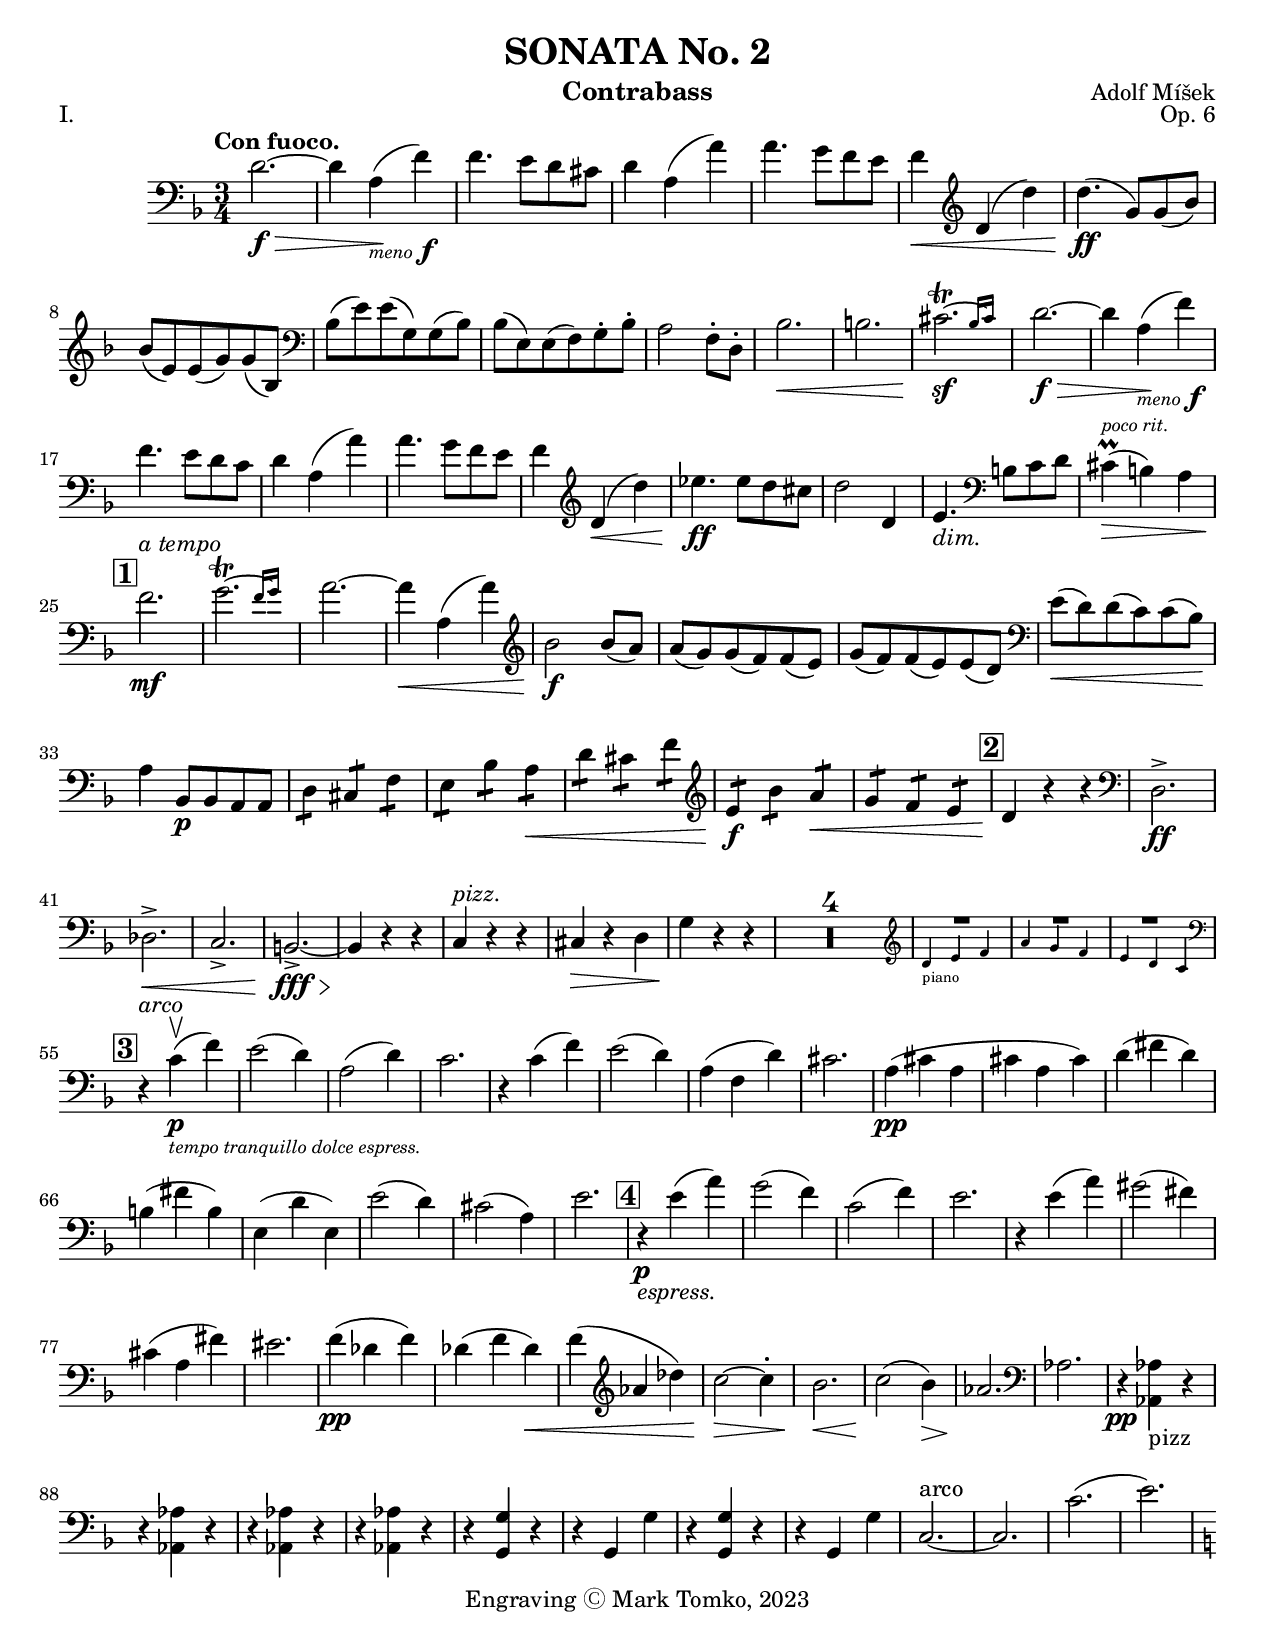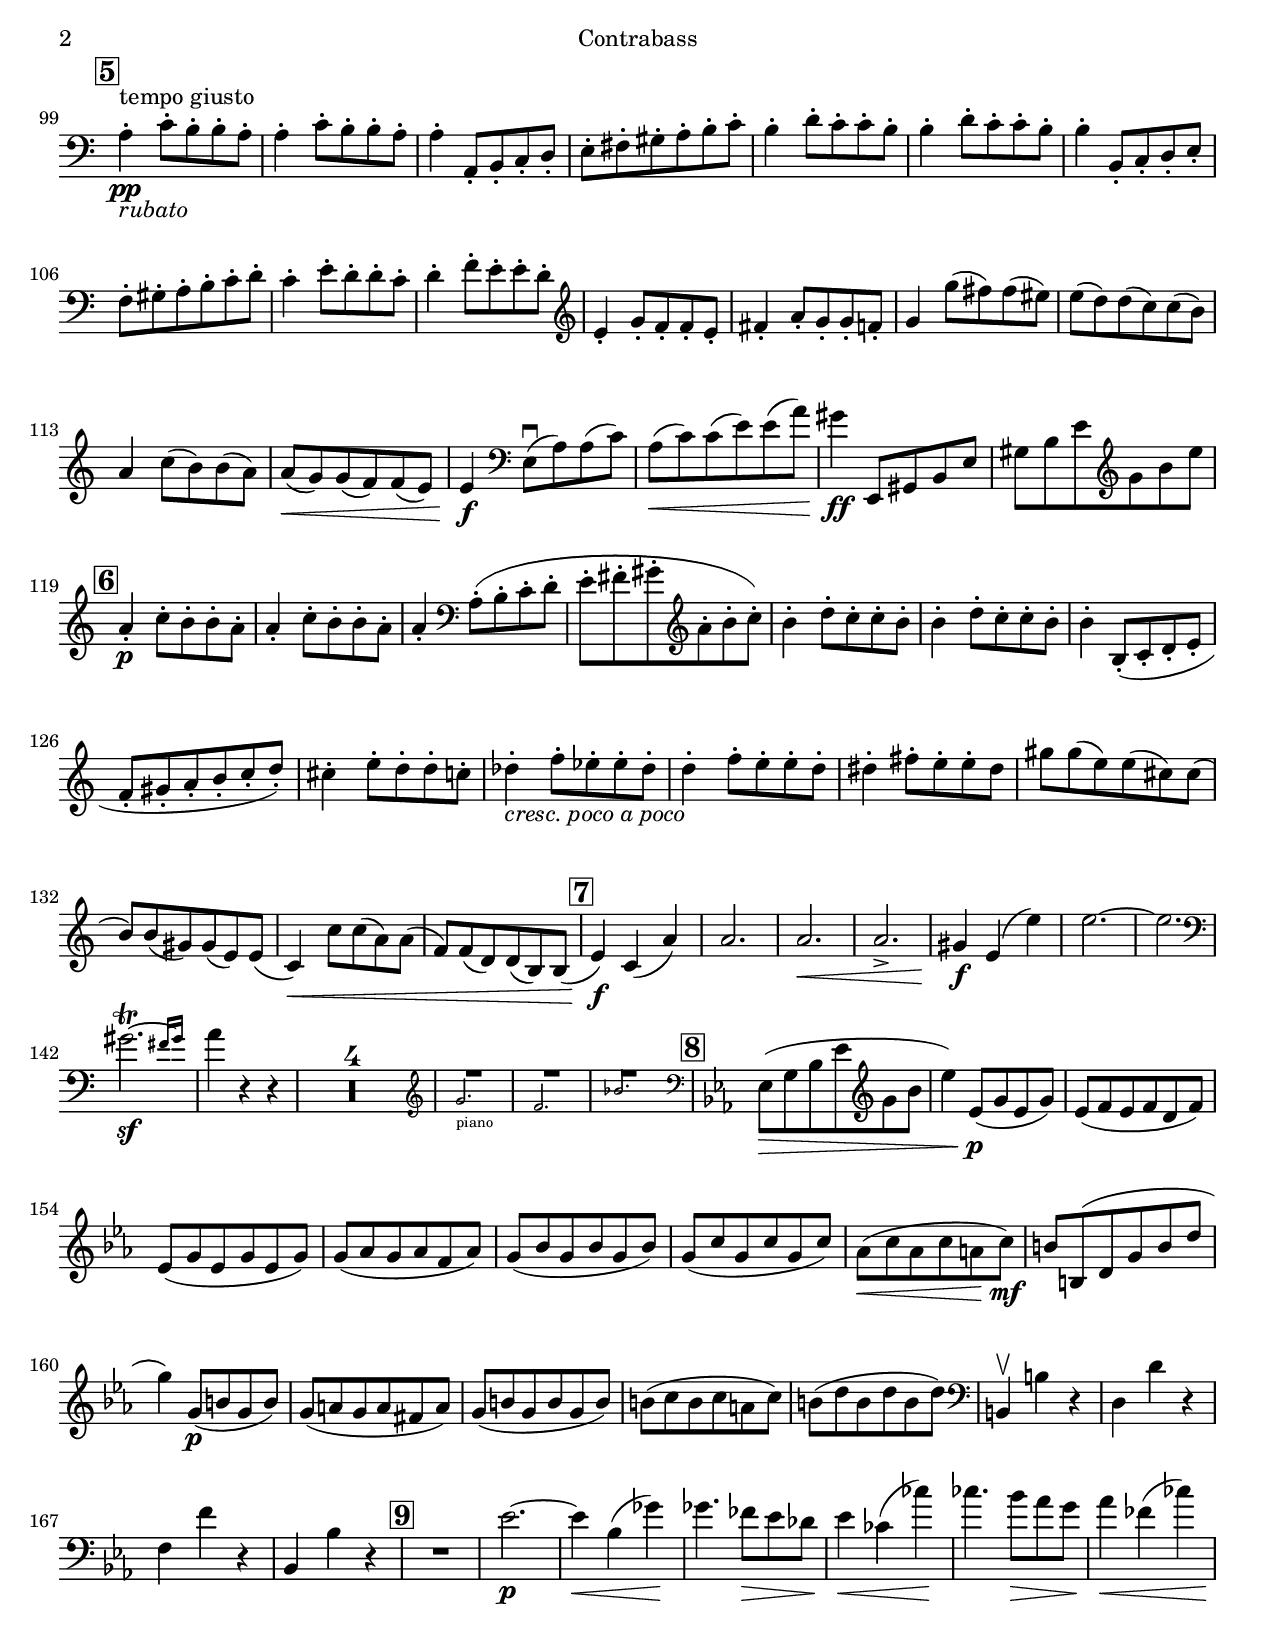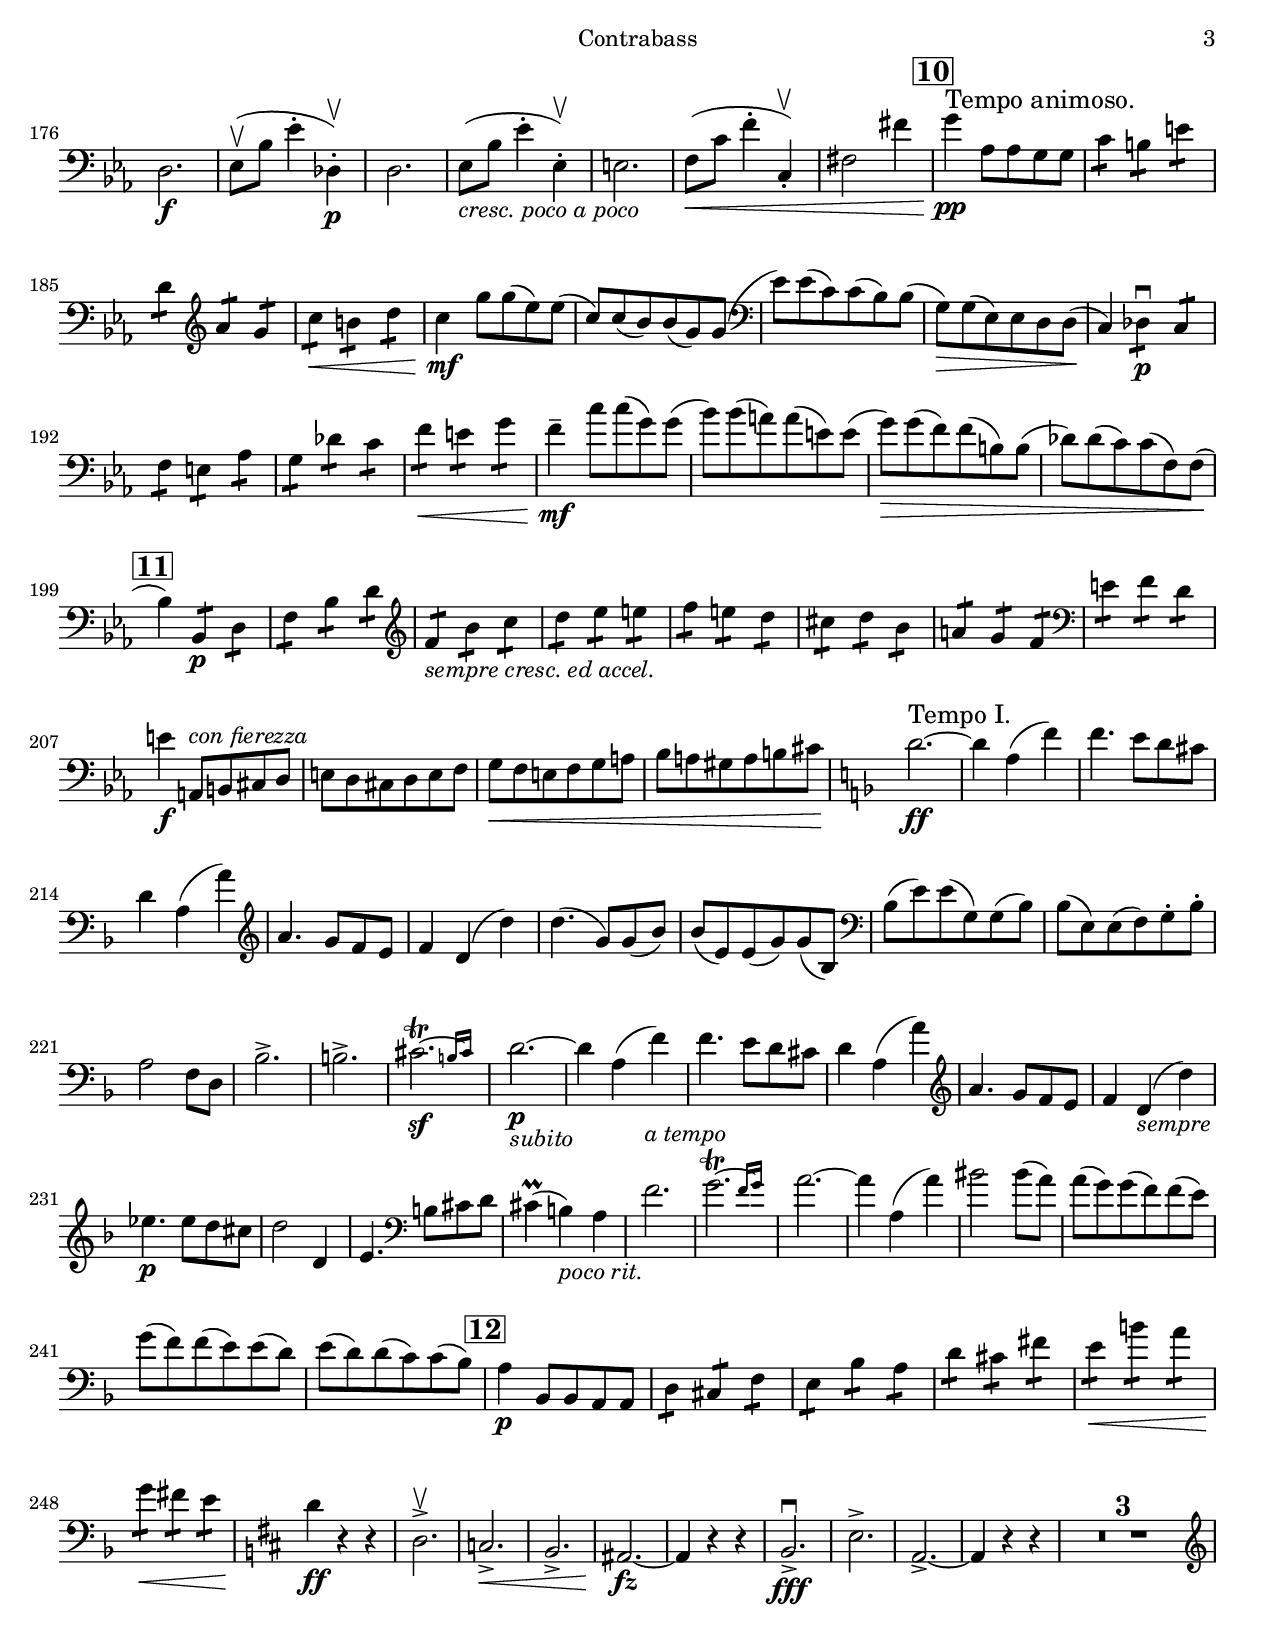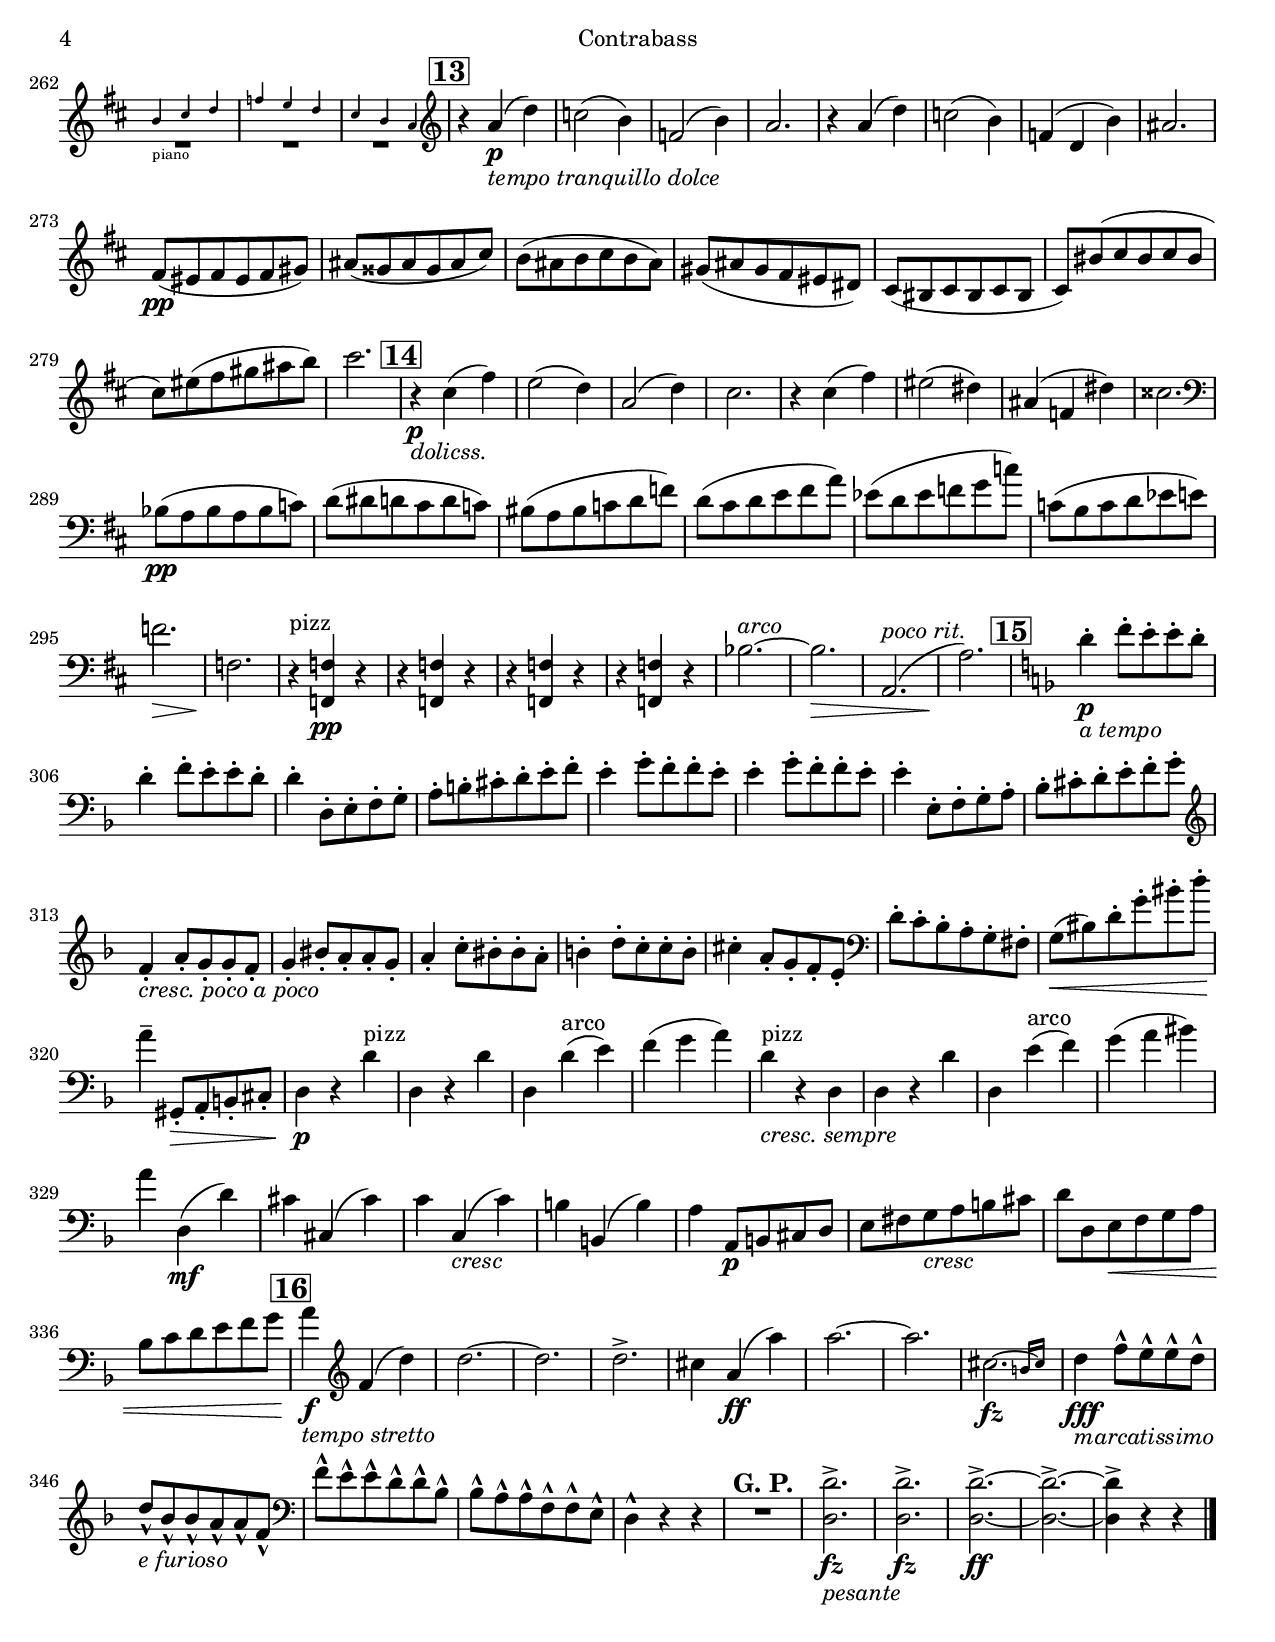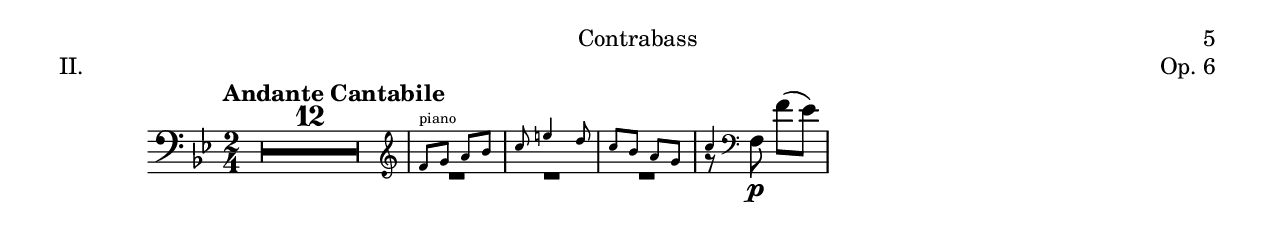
\version "2.24.3"

menoF = \markup { \tiny \italic meno \dynamic f }

\header {
  title = "SONATA No. 2"
  composer = "Adolf Míšek"
  opus = "Op. 6"
  instrument = "Contrabass"
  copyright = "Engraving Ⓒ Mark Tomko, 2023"
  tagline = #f
}

\paper {
  #(set-paper-size "letter")
}

\book {
  \score {
    \header {
      piece = "I."
    }
    \new Staff {
      \new Voice {
        \relative {
          \set Score.rehearsalMarkFormatter = #format-mark-box-numbers
          \clef bass
          \time 3/4
          \key d \minor
          \tempo "Con fuoco."

          | d'2.~ \f\>
          | d4 a4_\menoF\! (f'4)
          | f4. e8 d8 cis8
          | d4 a4 (a'4)
          | a4. g8 f8 e8
          | f4\< \clef treble d4 (d'4)
          | d4.\ff (g,8) g8 (bes8) \break
          | bes8 (e,8) e8 (g8) g8 (bes,8)
          | \clef bass bes8 (e8) e8 (g,8) g8 (bes8)
          | bes8 (e,8) e8 (f8) g8-. bes8-.
          | a2 f8-. d8-.
          | bes'2.\<
          | b2.
          | \afterGrace cis2.~\trill\sf{ bes16 [cis] }
          | d2.~\f\>
          | d4 a4_\menoF\! (f'4) \break
          | f4. e8 d8 c8
          | d4 a4 (a'4)
          | a4. g8 f8 e8
          | f4 \clef treble d4\< (d'4)
          | ees4.\ff ees8 d8 cis8
          | d2 d,4
          | e4._\markup {\italic dim. } \clef bass b8 c8 d8
          | cis4^\markup{ \italic \tiny "poco rit." }\prall\> (b4) a4 \break
          | \mark \default f'2.\mf^\markup { \italic "a tempo" }
          | \afterGrace g2.~\trill { f16 [g] }
          | a2.~
          | a4\< a,4 (a'4)
          | \clef treble bes2\f bes8 (a8)
          | a8 (g8) g8 (f8) f8 (e8)
          | g8 (f8) f8 (e8) e8 (d8)
          | \clef bass e8\< (d8) d8 (c8) c8 (bes8)\! \break
          | a4 bes,8\p bes8 a8 a8
          | \repeat tremolo 2 d8 \repeat tremolo 2 cis8 \repeat tremolo 2 f8
          | \repeat tremolo 2 e8 \repeat tremolo 2 bes'8 \repeat tremolo 2 a8\<
          | \repeat tremolo 2 d8 \repeat tremolo 2 cis8 \repeat tremolo 2 f8
          | \clef treble \repeat tremolo 2 e8\f \repeat tremolo 2 bes'8 \repeat tremolo 2 a8\<
          | \repeat tremolo 2 g8 \repeat tremolo 2 f8 \repeat tremolo 2 e8
          | \mark \default d4\! r4 r4
          | \clef bass d,2.->\ff \break
          | des2.->\<
          | c2.->
          | b2.~->\fff\>
          | b4\! r4 r4
          | c4^\markup { \italic pizz. } r4 r4
          | cis4\> r4 d4
          | g4\! r4 r4
          | \compressMMRests{ R2.*4 }
          |
          <<
            { R2. } \\
            \new CueVoice {
              \cueClef "treble" \stemUp d'4_"piano" e f
            }
          >>
          | <<
            { R2. } \\
            \new CueVoice {
              \stemUp a4 g f
            }
          >>
          | <<
            { R2. } \\
            \new CueVoice {
              \stemUp e4 d c \cueClefUnset
            } 
          >> \break
          | \mark \default r4^\markup { \italic arco } c4\p_\markup{ \tiny \italic "tempo tranquillo dolce espress."  }-\upbow (f)
          | e2 (d4)
          | a2 (d4)
          | c2.
          | r4 c (f)
          | e2 (d4)
          | a (f d')
          | cis2.
          | a4 \pp (cis a
          | cis a cis)
          | d (fis d) \break
          | b (fis' b,)
          | e, (d' e,)
          | e'2 (d4)
          | cis2 (a4)
          | e'2.
          | \mark \default r4\p_\markup{ \italic espress. } e4 (a)
          | g2 (f4)
          | c2 (f4)
          | e2.
          | r4 e (a)
          | gis2 (fis4) \break
          | cis (a fis')
          | eis2.
          | f4\pp (des f)
          | des (f des)\<
          | f (\clef treble aes des)
          | c2\>~c4-.
          | bes2.\<
          | c2\! (bes4)\>
          | aes2.\!
          | \clef bass aes,
          | r4\pp <<aes aes,_pizz>> r \break
          | r <<aes' aes,>> r
          | r <<aes' aes,>> r
          | r <<aes' aes,>> r
          | r <<g' g,>> r
          | r g g'
          | r <<g, g'>> r
          | r g, g'
          | c,2.~^arco
          | c2.
          | c'2. (
          | e2.) \pageBreak
          | \mark \default \key c \major a,4-.\pp_\markup{ \italic rubato }^\markup { "tempo giusto" } c8-. b-. b-. a-.
          | a4-. c8-. b-. b-. a-.
          | a4-. a,8-. b-. c-. d-.
          | e-. fis-. gis-. a-. b-. c-.
          | b4-. d8-. c-. c-. b-.
          | b4-. d8-. c-. c-. b-.
          | b4-. b,8-. c-. d-. e-. \break
          | f-. gis-. a-. b-. c-. d-.
          | c4-. e8-. d-. d-. c-.
          | d4-. f8-. e-. e-. d-.
          | \clef treble e4-. g8-. f-. f-. e-.
          | fis4-. a8-. g-. g-. f-.
          | g4 g'8 (fis) fis (eis)
          | e8 (d) d (c) c (b) \break
          | a4 c8 (b) b (a)
          | a8\< (g) g (f) f (e)
          | e4\f \clef bass e,8\downbow (a) a (c)
          | a8\< (c) c (e) e (a)
          | gis4\ff e,,8 gis b e
          | gis8 b e \clef treble g b e \break
          | \mark \default a,4-.\p c8-. b-. b-. a-.
          | a4-. c8-. b-. b-. a-.
          | a4-. \clef bass  a,8-. (b-. c-. d-.
          | e8-. fis-. gis-. \clef treble a-. b-. c-.)
          | b4-. d8-. c-. c-. b-.
          | b4-. d8-. c-. c-. b-.
          | b4-. b,8-. (c-. d-. e-. \break
          | f8-. gis-. a-. b-. c-. d-.)
          | cis4-. e8-. d-. d-. c-.
          | des4-._\markup { \italic "cresc. poco a poco"} f8-. ees-. ees-. des-.
          | d4-. f8-. e-. e-. d-.
          | dis4-. fis8-. e-. e-. dis
          | gis8 gis (e) e (cis) cis ( \break
          | b8) b (gis) gis (e) e (
          | c4)\< c'8 c (a) a (
          | f8) f (d) d (b) b (
          | \mark \default e4\f) c (a')
          | a2.
          | a2.\<
          | a2.\accent
          | gis4\f e (e')
          | e2.~
          | e2. \break
          | \clef bass \afterGrace gis,2.~\trill\sf{ fis16 [gis] }
          | a4 r r
          | \compressMMRests{ R2.*4 }
          |
          <<
            { R2. } \\
            \new CueVoice {
              \cueClef "treble" \stemUp g2._"piano"
            } 
          >>
          |
          <<
            { R2. } \\
            \new CueVoice {
              \stemUp f2.
            }
          >>
          |
          <<
            { R2. } \\
            \new CueVoice {
              \stemUp bes2. \cueClefUnset
            }
          >>
          | \mark \default \key ees \major ees,,8\> (g bes ees \clef treble g bes
          | ees4) ees,8\p (g ees g)
          | ees8 (f ees f d f) \break
          | ees8 (g ees g ees g)
          | g8 (aes g aes f aes)
          | g8 (bes g bes g bes)
          | g8 (c g c g c)
          | aes8\< (c aes c a c\mf)
          | b8 b, (d g b d \break
          | g4) g,8\p (b g b)
          | g8 (a g a fis a)
          | g8 (b g b g b)
          | b8 (c b c a c)
          | b8 (d b d b d)
          | \clef bass b,,4\upbow b' r
          | d,4 d' r \break
          | f,4 f' r
          | bes,,4 bes' r
          | \mark \default R2.
          | ees2.\p~
          | ees4\< bes (ges') \!
          | ges4. fes8 \> ees des \!
          | ees4\< ces (ces') \!
          | ces4. bes8 \> aes g \!
          | aes4 \< fes (ces') \pageBreak
          | d,,2.\f
          | ees8\upbow (bes' ees4-. des,-.\upbow\p)
          | d2.
          | ees8_\markup { \italic "cresc. poco a poco"} (bes' ees4-. ees,-.\upbow)
          | e2.
          | f8\< (c' f4-. c,-.\upbow)
          | fis2 fis'4
          | \mark \default g4^\markup{ \large "Tempo animoso." }\pp aes,8 aes g g
          | \repeat tremolo 2 c8 \repeat tremolo 2 b8 \repeat tremolo 2 e8 \break
          | \repeat tremolo 2 d8 \clef treble \repeat tremolo 2 aes'8 \repeat tremolo 2 g8
          | \repeat tremolo 2 c8\< \repeat tremolo 2 b \repeat tremolo2 d
          | c4\mf g'8 g (ees) ees (
          | c8) c (bes) bes (g) g (
          | \clef bass ees8) ees (c) c (bes) bes (
          | g8)\> g (ees) ees d d ( \!
          | c4) \repeat tremolo 2 des8\downbow\p \repeat tremolo 2 c8\break
          | \repeat tremolo 2 f8 \repeat tremolo 2 e8 \repeat tremolo 2 aes
          | \repeat tremolo 2 g8 \repeat tremolo 2 des'8 \repeat tremolo 2 c8
          | \repeat tremolo 2 f8\< \repeat tremolo 2 e \repeat tremolo 2 g
          | f4\tenuto\mf c'8 c (g) g (
          | bes8) bes (a) a (e) e (
          | g8)\> g (f) f (b,) b (
          | des8) des (c) c (f,) f ( \! \break
          | \mark \default bes4) \repeat tremolo 2 bes,8\p \repeat tremolo 2 d8
          | \repeat tremolo 2 f8 \repeat tremolo 2 bes8 \repeat tremolo 2 d8
          | \clef treble \repeat tremolo 2 f8_\markup { \italic "sempre cresc. ed accel."} \repeat tremolo 2 bes8 \repeat tremolo 2 c8
          | \repeat tremolo 2 d8 \repeat tremolo 2 ees8 \repeat tremolo 2 e8
          | \repeat tremolo 2 f8 \repeat tremolo 2 e8 \repeat tremolo 2 d8
          | \repeat tremolo 2 cis8 \repeat tremolo 2 d8 \repeat tremolo 2 bes
          | \repeat tremolo 2 a8 \repeat tremolo 2 g8 \repeat tremolo 2 f8
          | \clef bass \repeat tremolo 2 e8 \repeat tremolo 2 f8 \repeat tremolo 2 d8 \break
          | e4\f a,,8^\markup { \italic "con fierezza" } b cis d
          | e8 d cis d e f
          | g8\< f e f g a
          | bes8 a gis a b cis
          | \key d \minor d2.\ff^\markup{ \large "Tempo I." }~
          | d4 a (f')
          | f4. e8 d cis \break
          | d4 a (a')
          | \clef treble a4. g8 f e
          | f4 d (d')
          | d4. (g,8) g (bes)
          | bes8 (e,) e (g) g (bes,)
          | \clef bass bes8 (e) e (g,) g (bes)
          | bes8 (e,) e (f) g-. bes-. \break
          | a2 f8 d8
          | bes'2.\accent
          | b2.\accent
          | \afterGrace cis2.\sf~\trill\sf{ b16 [cis] }
          | d2.~\p_\markup { \italic subito }
          | d4 a (f')
          | f4. e8 d cis
          | d4 a (a')
          | \clef treble a4. g8 f e
          | f4 d_\markup { \italic sempre} (d') \break
          | ees4.\p ees8 d cis
          | d2 d,4
          | e4. \clef bass b8 cis d
          | cis4\prall (b_\markup { \italic "poco rit." }) a
          | f'2.^\markup { \italic "a tempo" }
          | \afterGrace g2.~\trill {f16 [g] }
          | a2.~
          | a4 a, (a')
          | bis2 bis8 (a)
          | a8 (g) g (f) f (e) \break
          | g8 (f) f (e) e (d)
          | e (d) d (c) c (bes)
          | \mark \default a4\p bes,8 bes a a
          | \repeat tremolo 2 d8 \repeat tremolo 2 cis8 \repeat tremolo 2 f8
          | \repeat tremolo 2 e8 \repeat tremolo 2 bes'8 \repeat tremolo 2 a8
          | \repeat tremolo 2 d8 \repeat tremolo 2 cis8 \repeat tremolo 2 fis8
          | \repeat tremolo 2 e8\< \repeat tremolo 2 b'8 \repeat tremolo 2 a8 \break
          | \repeat tremolo 2 g8\< \repeat tremolo 2 fis8 \repeat tremolo 2 e8
          | \key d \major d4\ff r r
          | d,2.\accent\upbow
          | c2.\accent\<
          | b2.\accent
          | ais2.~\fz
          | ais4 r r
          | b2.\fff\accent\downbow
          | e2.\accent
          | a,2.~\accent
          | a4 r r
          | \compressMMRests{ R2.*3 } \clef treble \pageBreak
          |
          <<
            \new CueVoice {
              \stemUp b''4_"piano" cis d
            } \\
            { R2. }
          >>
          |
          <<
            \new CueVoice {
              \stemUp f4 e d
            } \\
            { R2. }
          >>
          |
          <<
            \new CueVoice {
              \stemUp cis4 b a
            } \\
            { R2. }
          >>
          | \mark \default \set Staff.forceClef = ##t \clef treble r4 a\p_\markup { \italic "tempo tranquillo dolce" } (d)
          | c2 (b4)
          | f2 (b4)
          | a2.
          | r4 a (d)
          | c2 (b4)
          | f4 (d b')
          | ais2. \break
          | fis8\pp (eis fis eis fis gis)
          | ais8 (gisis ais gisis ais cis)
          | b8 (ais b cis b ais)
          | gis8 (ais gis fis eis dis)
          | cis8 (bis cis bis cis bis
          | cis8) bis' (cis bis cis bis \break
          | cis8) eis (fis gis ais b)
          | cis2.
          | \mark \default r4\p_\markup { \italic dolicss. } cis, (fis)
          | e2 (d4)
          | a2 (d4)
          | cis2.
          | r4 cis (fis)
          | eis2 (dis4)
          | ais (f dis')
          | cisis2.\break
          | \clef bass bes,8\pp (a bes a bes c)
          | d8 (dis d cis d c)
          | bis8 (a bis c d f)
          | d8 (cis d e fis a)
          | ees8 (d ees f g c)
          | c,8 (b c d ees e) \break
          | f2.\>
          | f,2.\!
          | r4^pizz << f f,\pp >> r
          | r4 << f' f, >> r
          | r4 << f' f, >> r
          | r4 << f' f, >> r
          | bes'2.~^\markup { \italic arco }
          | bes2.\>
          | a,2.^\markup {\italic "poco rit."} (
          | a'2.)\!
          | \key d \minor \mark \default d4-.\p_\markup { \italic "a tempo" } f8-. e-. e-. d-.\break
          | d4-. f8-. e-. e-. d-.
          | d4-. d,8-. e-. f-. g-.
          | a-. b-. cis-. d-. e-. f-.
          | e4-. g8-. f-. f-. e-.
          | e4-. g8-. f-. f-. e-.
          | e4-. e,8-. f-. g-. a-.
          | bes8-. cis-. d-. e-. f-. g-.\break
          | \clef treble f4-._\markup { \italic "cresc. poco a poco " } a8-. g-. g-. f-.
          | g4-. bis8-. a-. a-. g-.
          | a4-. c8-. bis-. bis-. a-.
          | b4-. d8-. c-. c-. b-.
          | cis4-. a8-. g-. f-. e-.
          | \clef bass d8-. c-. bes-. a-. g-. fis-.
          | g8\< (bis) d-. g-. bis-. d-.\! \break
          | a4\tenuto gis,,8-.\> a-. b-. cis-.
          | d4\p r d'^pizz
          | d,4 r d'
          | d,4 d'^arco (e)
          | f4 (g a)
          | d,4^pizz_\markup { \italic "cresc. sempre" } r d,
          | d4 r d'
          | d,4 e'^arco (f)
          | g4 (a bis) \break
          | a4 d,,\mf (d')
          | cis4 cis,4 (cis'4)
          | c4 c,_\markup { \italic cresc } (c')
          | b4 b, (b')
          | a4 a,8\p b cis d
          | e8 fis g_\markup { \italic cresc } a b cis
          | d8 d,8 e\< f g a \break
          | bes8 c d e f g
          | \mark \default a4\f_\markup { \italic "tempo stretto"} \clef treble f (d')
          | d2.~
          | d2.
          | d2.\accent
          | cis4 a\ff (a')
          | a2.~
          | a2.
          | \afterGrace cis,~\fz { b16 [cis] }
          | d4\fff_\markup { \italic "marcatissimo" } f8\marcato e\marcato e\marcato d\marcato \break
          | d8\marcato_\markup { \italic "e furioso" } bes\marcato bes\marcato a\marcato a\marcato f\marcato
          | \clef bass f8\marcato e\marcato e\marcato d\marcato d\marcato bes\marcato
          | bes8\marcato a\marcato a\marcato f\marcato f\marcato e\marcato
          | d4\marcato r r
          | R2.^\markup { \large \bold "G. P."}
          | <<d2.\fz_\markup { \italic "pesante" } d'\accent>>
          | <<d,2.\fz d'\accent>>
          | <<d,2.\ff~ d'\accent~>>
          | <<d,2.~ d'\accent~>>
          | <<d,4 d'\accent>> r r \fine
        }
      }
    }
  }

  \score {
    \header {
      piece = "II."
    }
    \new Staff {
      \new Voice {
        \relative {
          \set Score.rehearsalMarkFormatter = #format-mark-box-numbers
          \clef bass
          \time 2/4
          \key bes \major
          \tempo "Andante Cantabile"
          | \compressMMRests{ R2*12 }
          | <<
            \new CueVoice {
              \cueClef "treble" \stemUp f'8^"piano" g a bes
            } \\
            {  R2 }
          >>
          | <<
            \new CueVoice {
              \stemUp c8 e4 d8
            } \\
            { R2 }
          >>
          | <<
            \new CueVoice {
              \stemUp c8 bes a g
            } \\
            { R2 }
          >>
          | <<
            { g8\rest \cueClefUnset f,\p f' (ees) }
            \new CueVoice {
              \stemUp c'4 s
            }
          >>
        }
      }
    }
  }

}


